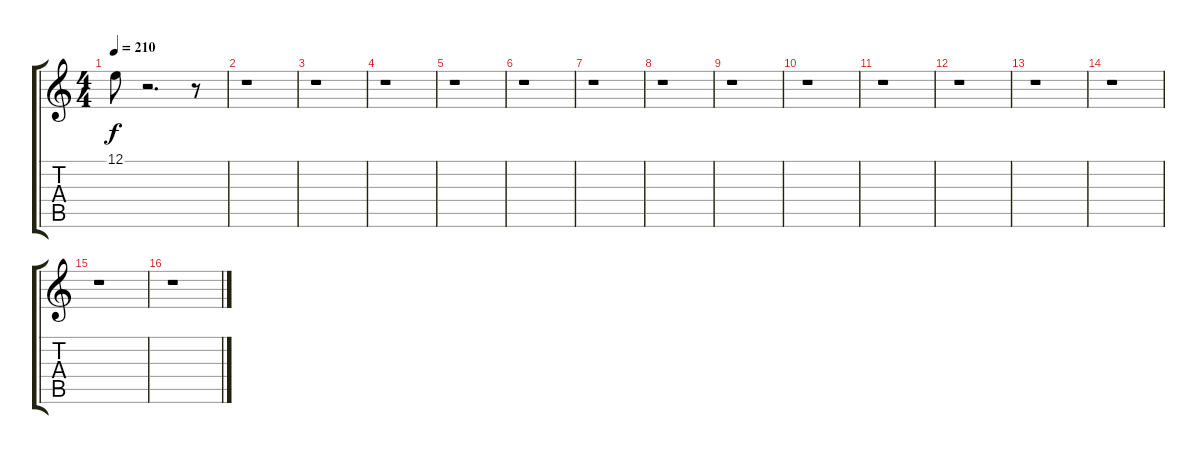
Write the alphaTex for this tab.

\track "" {instrument trumpet}
\staff {score tabs}
\tuning (E4 B3 G3 D3 A2 E2) {hide}
\ts (4 4)
\tempo 210
\clef g2
\ks c
12.1{t}.8{dy f} r.2{d} r.8 |
r.1 |
r.1 |
r.1 |
r.1 |
r.1 |
r.1 |
r.1 |
r.1 |
r.1 |
r.1 |
r.1 |
r.1 |
r.1 |
r.1 |
r.1
